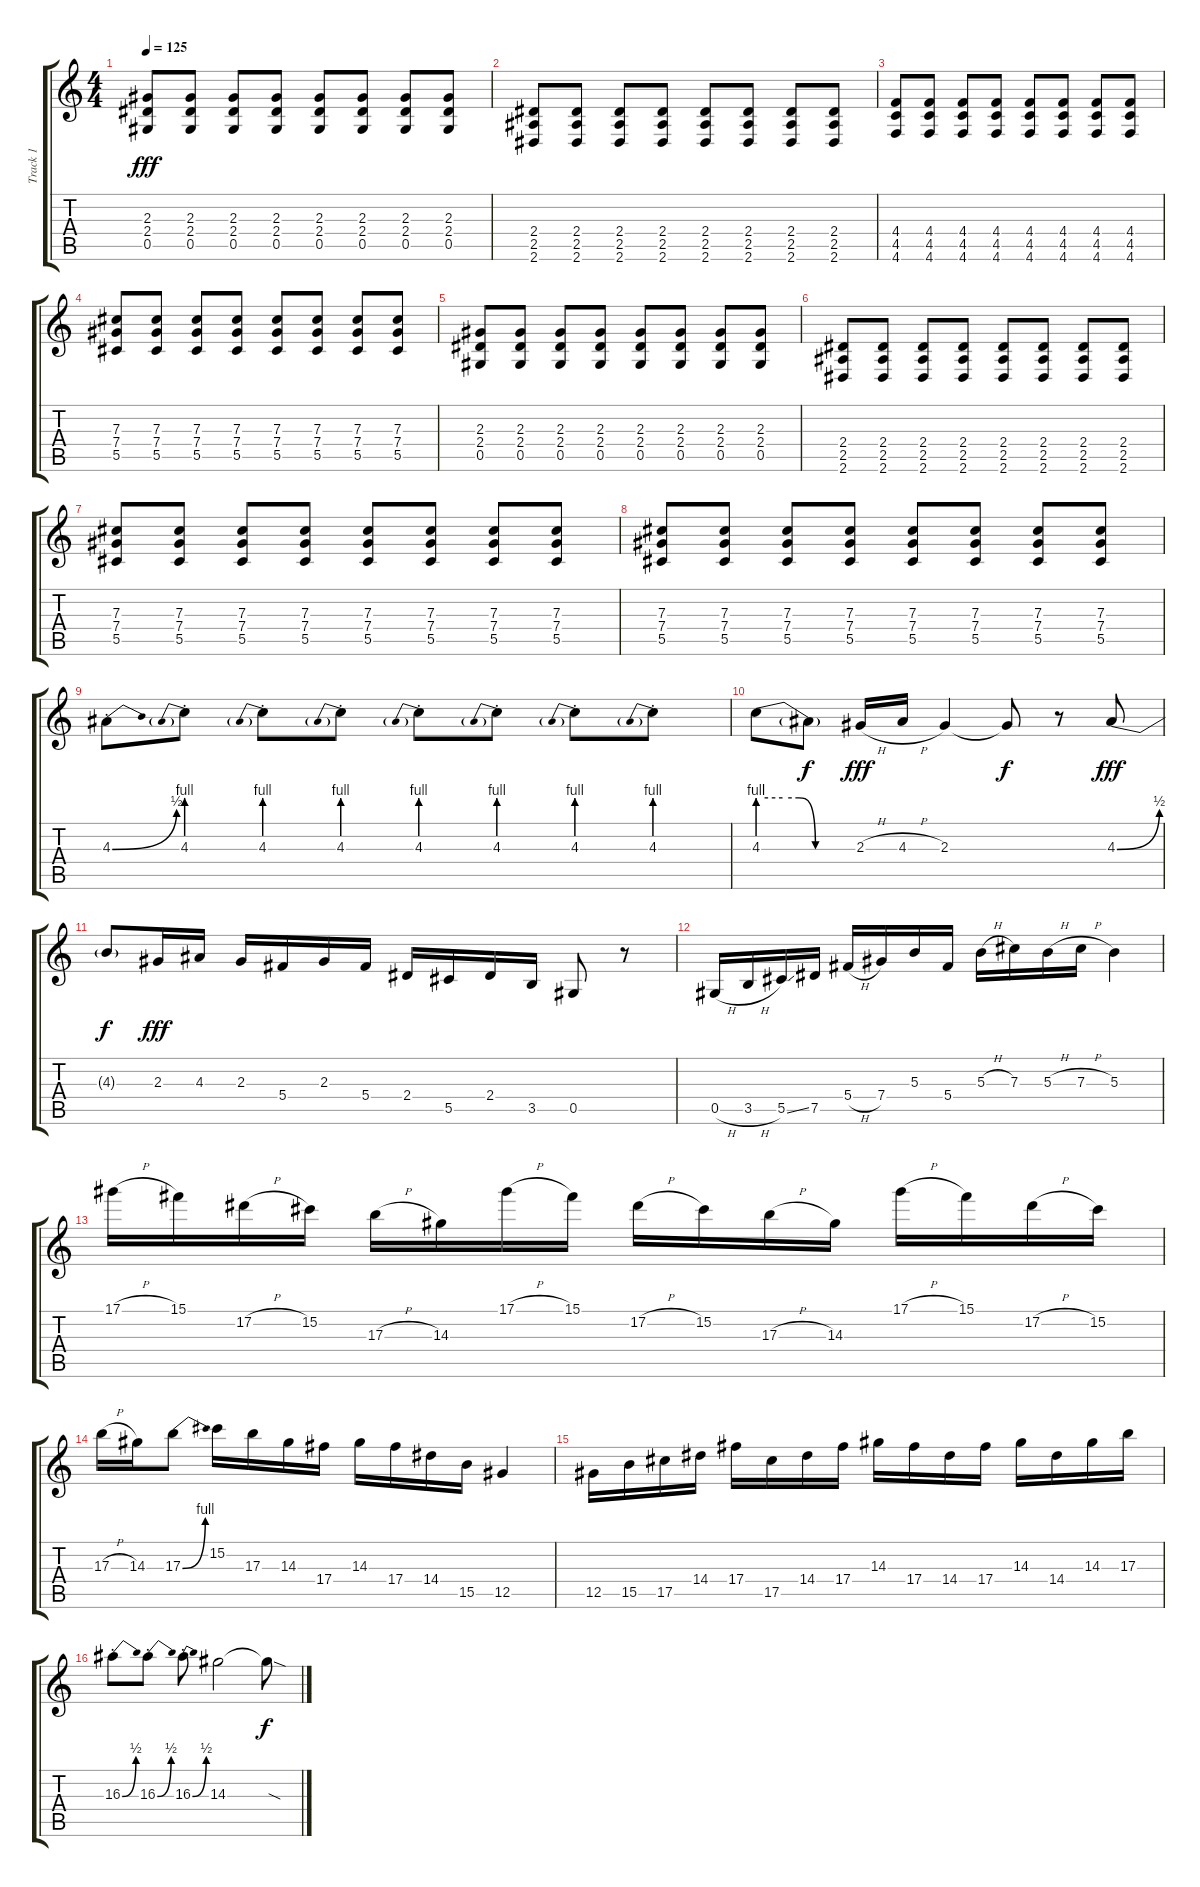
\track ("Track 1" "Track 1") {instrument distortionguitar}
\staff {score tabs}
\tuning (Eb4 Bb3 Gb3 Db3 Ab2 Db2) {hide}
\ts (4 4)
\tempo 125
\clef g2
\ks c
(2.3 2.4 0.5).8{dy fff} (2.3 2.4 0.5).8 (2.3 2.4 0.5).8 (2.3 2.4 0.5).8 (2.3 2.4 0.5).8 (2.3 2.4 0.5).8 (2.3 2.4 0.5).8 (2.3 2.4 0.5).8 |
(2.4 2.5 2.6).8 (2.4 2.5 2.6).8 (2.4 2.5 2.6).8 (2.4 2.5 2.6).8 (2.4 2.5 2.6).8 (2.4 2.5 2.6).8 (2.4 2.5 2.6).8 (2.4 2.5 2.6).8 |
(4.4 4.5 4.6).8 (4.4 4.5 4.6).8 (4.4 4.5 4.6).8 (4.4 4.5 4.6).8 (4.4 4.5 4.6).8 (4.4 4.5 4.6).8 (4.4 4.5 4.6).8 (4.4 4.5 4.6).8 |
(7.3 7.4 5.5).8 (7.3 7.4 5.5).8 (7.3 7.4 5.5).8 (7.3 7.4 5.5).8 (7.3 7.4 5.5).8 (7.3 7.4 5.5).8 (7.3 7.4 5.5).8 (7.3 7.4 5.5).8 |
(2.3 2.4 0.5).8 (2.3 2.4 0.5).8 (2.3 2.4 0.5).8 (2.3 2.4 0.5).8 (2.3 2.4 0.5).8 (2.3 2.4 0.5).8 (2.3 2.4 0.5).8 (2.3 2.4 0.5).8 |
(2.4 2.5 2.6).8 (2.4 2.5 2.6).8 (2.4 2.5 2.6).8 (2.4 2.5 2.6).8 (2.4 2.5 2.6).8 (2.4 2.5 2.6).8 (2.4 2.5 2.6).8 (2.4 2.5 2.6).8 |
(7.3 7.4 5.5).8 (7.3 7.4 5.5).8 (7.3 7.4 5.5).8 (7.3 7.4 5.5).8 (7.3 7.4 5.5).8 (7.3 7.4 5.5).8 (7.3 7.4 5.5).8 (7.3 7.4 5.5).8 |
(7.3 7.4 5.5).8 (7.3 7.4 5.5).8 (7.3 7.4 5.5).8 (7.3 7.4 5.5).8 (7.3 7.4 5.5).8 (7.3 7.4 5.5).8 (7.3 7.4 5.5).8 (7.3 7.4 5.5).8 |
4.3{be (bend 0 0 60 2) st}.8 4.3{be (prebend 0 4 60 4) st}.8 4.3{be (prebend 0 4 60 4) st}.8 4.3{be (prebend 0 4 60 4) st}.8 4.3{be (prebend 0 4 60 4) st}.8 4.3{be (prebend 0 4 60 4) st}.8 4.3{be (prebend 0 4 60 4) st}.8 4.3{be (prebend 0 4 60 4) st}.8 |
4.3{be (custom 0 4 15 4 25 4 35 0 60 0)}.8 4.3{t}.8{dy f} 2.3{h}.16{dy fff} 4.3{h}.16 2.3.4 2.3{t}.8{dy f} r.8 4.3{be (bend 0 0 60 2)}.8{dy fff} |
4.3{t}.8{dy f} 2.3.16{dy fff} 4.3.16 2.3.16 5.4.16 2.3.16 5.4.16 2.4.16 5.5.16 2.4.16 3.5.16 0.5.8 r.8 |
0.5{h}.16 3.5{h}.16 5.5{ss}.16 7.5.16 5.4{h}.16 7.4.16 5.3.16 5.4.16 5.3{h}.16 7.3.16 5.3{h}.16 7.3{h}.16 5.3.4 |
17.1{h}.16 15.1.16 17.2{h}.16 15.2.16 17.3{h}.16 14.3.16 17.1{h}.16 15.1.16 17.2{h}.16 15.2.16 17.3{h}.16 14.3.16 17.1{h}.16 15.1.16 17.2{h}.16 15.2.16 |
17.3{h}.16 14.3.16 17.3{be (bend 0 0 60 4)}.8 15.2.16 17.3.16 14.3.16 17.4.16 14.3.16 17.4.16 14.4.16 15.5.16 12.5.4 |
12.5.16 15.5.16 17.5.16 14.4.16 17.4.16 17.5.16 14.4.16 17.4.16 14.3.16 17.4.16 14.4.16 17.4.16 14.3.16 14.4.16 14.3.16 17.3.16 |
16.3{be (bend 0 0 60 2) st}.8 16.3{be (bend 0 0 60 2) st}.8 16.3{be (bend 0 0 60 2) st}.8 14.3.2 14.3{sod t}.8{dy f}
